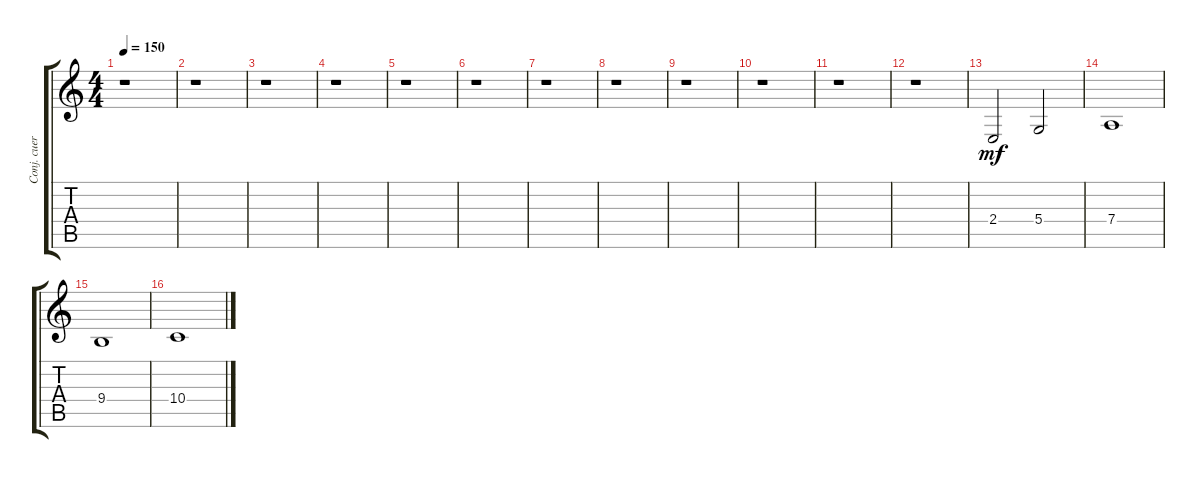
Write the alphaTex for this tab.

\track ("Conj. cuerdas" "Conj. cuer") {instrument stringensemble2}
\staff {score tabs}
\tuning (E4 B3 G3 D3 A2 E2) {hide}
\ts (4 4)
\tempo 150
\clef g2
\ks c
r.1{dy mf} |
r.1 |
r.1 |
r.1 |
r.1 |
r.1 |
r.1 |
r.1 |
r.1 |
r.1 |
r.1 |
r.1 |
2.4.2 5.4.2 |
7.4.1 |
9.4.1 |
10.4.1
